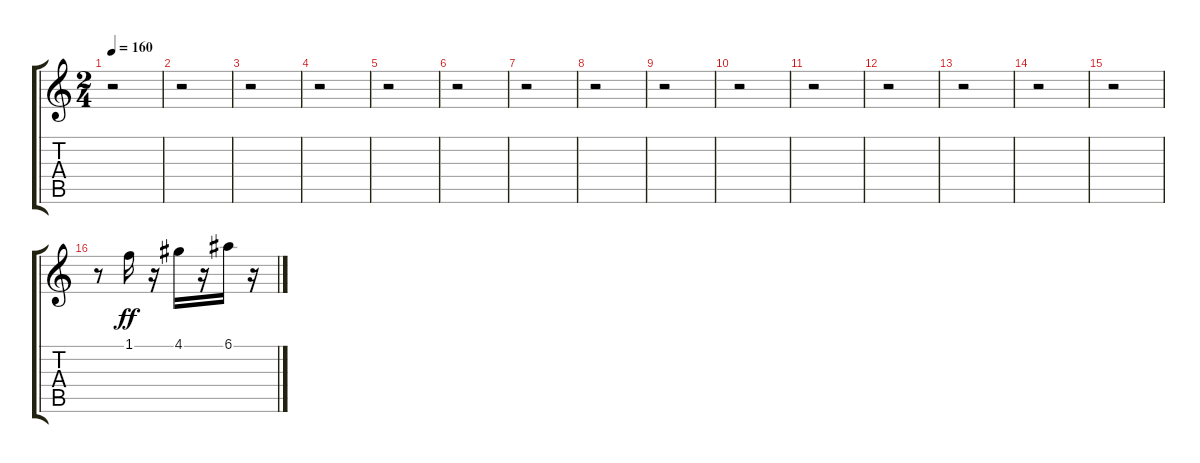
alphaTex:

\track "" {instrument electricguitarclean}
\staff {score tabs}
\tuning (E4 B3 G3 D3 A2 E2) {hide}
\ts (2 4)
\tempo 160
\clef g2
\ks c
r.2{dy ff} |
r.2 |
r.2 |
r.2 |
r.2 |
r.2 |
r.2 |
r.2 |
r.2 |
r.2 |
r.2 |
r.2 |
r.2 |
r.2 |
r.2 |
r.8 1.1.16 r.16 4.1.16 r.16 6.1.16 r.16
